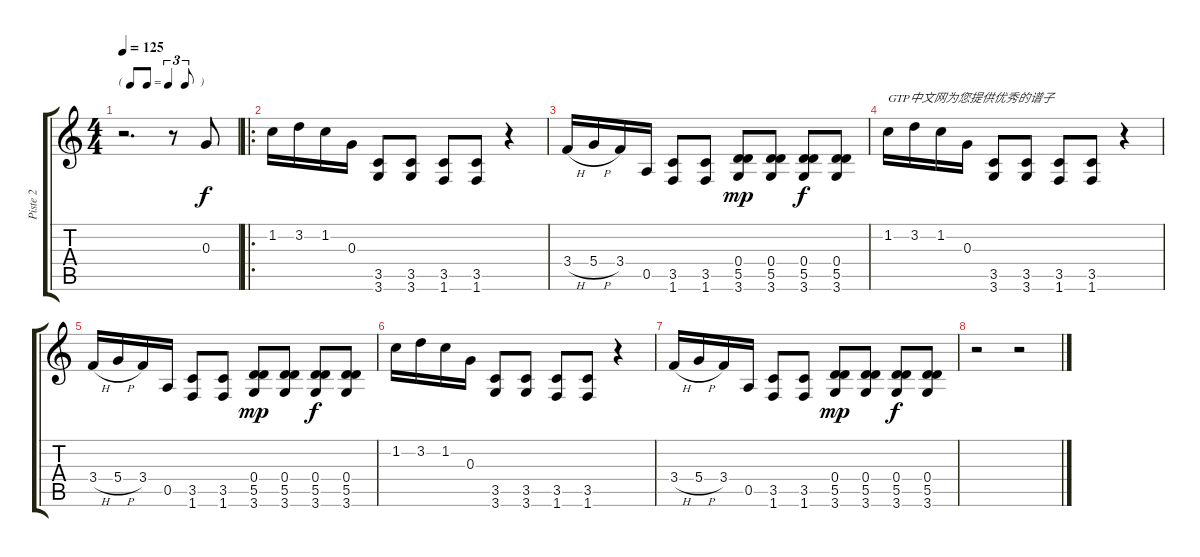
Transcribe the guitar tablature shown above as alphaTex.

\track ("Piste 2" "Piste 2") {instrument overdrivenguitar}
\staff {score tabs}
\tuning (E4 B3 G3 D3 A2 E2) {hide}
\ts (4 4)
\tf triplet8th
\tempo 125
\clef g2
\ks c
r.2{d dy f instrument overdrivenguitar} r.8 0.3.8 |
\ro
1.2.16 3.2.16 1.2.16 0.3.16 (3.5 3.6).8 (3.5 3.6).8 (3.5 1.6).8 (3.5 1.6).8 r.4 |
3.4{h}.16 5.4{h}.16 3.4.16 0.5.16 (3.5 1.6).8 (3.5 1.6).8 (0.4 5.5 3.6).8{dy mp} (0.4 5.5 3.6).8 (0.4 5.5 3.6).8{dy f} (0.4 5.5 3.6).8 |
1.2.16{txt "GTP中文网为您提供优秀的谱子"} 3.2.16 1.2.16 0.3.16 (3.5 3.6).8 (3.5 3.6).8 (3.5 1.6).8 (3.5 1.6).8 r.4 |
3.4{h}.16 5.4{h}.16 3.4.16 0.5.16 (3.5 1.6).8 (3.5 1.6).8 (0.4 5.5 3.6).8{dy mp} (0.4 5.5 3.6).8 (0.4 5.5 3.6).8{dy f} (0.4 5.5 3.6).8 |
1.2.16 3.2.16 1.2.16 0.3.16 (3.5 3.6).8 (3.5 3.6).8 (3.5 1.6).8 (3.5 1.6).8 r.4 |
3.4{h}.16 5.4{h}.16 3.4.16 0.5.16 (3.5 1.6).8 (3.5 1.6).8 (0.4 5.5 3.6).8{dy mp} (0.4 5.5 3.6).8 (0.4 5.5 3.6).8{dy f} (0.4 5.5 3.6).8 |
r.2 r.2
